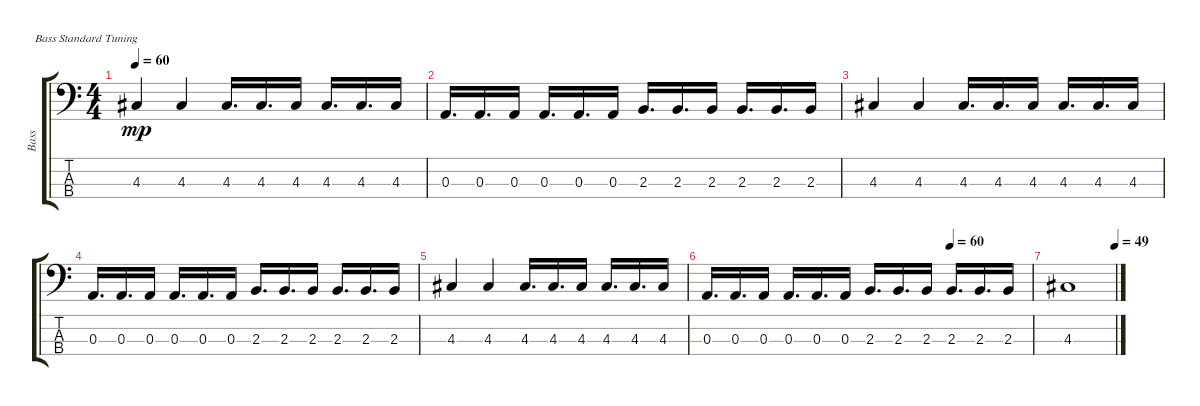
\defaultSystemsLayout 4
\track ("Bass" "Bass") {instrument distortionguitar}
\staff {score tabs}
\tuning (G2 D2 A1 E1)
\ts (4 4)
\tempo 60
\clef f4
\ks c
4.3.4{dy mp} 4.3.4 4.3.16{d} 4.3.16{d} 4.3.16 4.3.16{d} 4.3.16{d} 4.3.16 |
0.3.16{d} 0.3.16{d} 0.3.16 0.3.16{d} 0.3.16{d} 0.3.16 2.3.16{d} 2.3.16{d} 2.3.16 2.3.16{d} 2.3.16{d} 2.3.16 |
4.3.4 4.3.4 4.3.16{d} 4.3.16{d} 4.3.16 4.3.16{d} 4.3.16{d} 4.3.16 |
0.3.16{d} 0.3.16{d} 0.3.16 0.3.16{d} 0.3.16{d} 0.3.16 2.3.16{d} 2.3.16{d} 2.3.16 2.3.16{d} 2.3.16{d} 2.3.16 |
4.3.4 4.3.4 4.3.16{d} 4.3.16{d} 4.3.16 4.3.16{d} 4.3.16{d} 4.3.16 |
\tempo (60 0.75)
0.3.16{d} 0.3.16{d} 0.3.16 0.3.16{d} 0.3.16{d} 0.3.16 2.3.16{d} 2.3.16{d} 2.3.16 2.3.16{d} 2.3.16{d} 2.3.16 |
\tempo (49 1)
4.3.1
